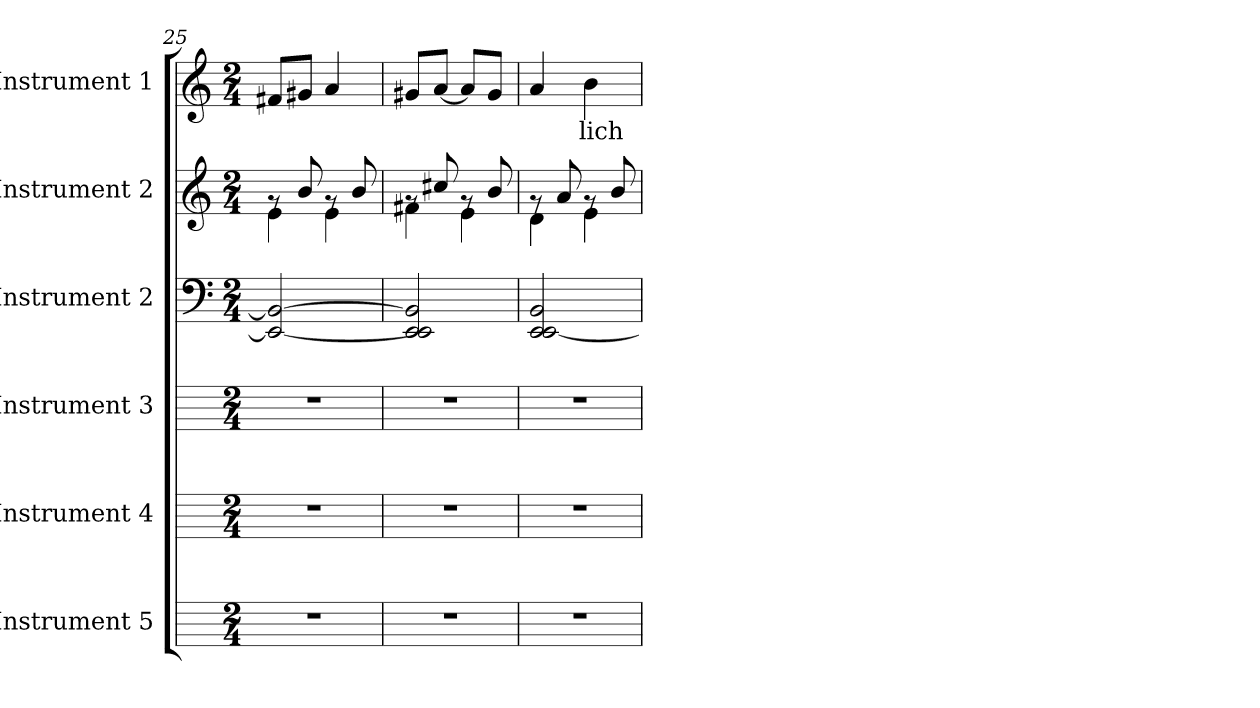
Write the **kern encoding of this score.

**kern	**kern	**kern	**kern	**kern	**kern	**text
*part6	*part5	*part4	*part3	*part2	*part1	*part1
*staff6	*staff5	*staff4	*staff3	*staff2	*staff1	*staff1
*I"Instrument 5	*I"Instrument 4	*I"Instrument 3	*I"Instrument 2	*I"Instrument 2	*I"Instrument 1	*
*	*	*	*clefF4	*clefG2	*clefG2	*
*k[]	*k[]	*k[]	*k[]	*k[]	*k[]	*
*C:	*C:	*C:	*C:	*C:	*C:	*
*M2/4	*M2/4	*M2/4	*M2/4	*M2/4	*M2/4	*
=25	=25	=25	=25	=25	=25	=25
*	*	*	*	*^	*	*
!	!	!	!	!	!	!	!LO:LY:b:cj
2r	2r	2r	2EE/_< 2BB/_>	8rf	4e\	8f#X/L	--
!	!	!	!	!	!	!	!LO:LY:b:cj
.	.	.	.	8b/	.	8g#X/J	--
!	!	!	!	!	!	!	!LO:LY:b:cj
.	.	.	.	8rf	4e\	4a/	--
.	.	.	.	8b/	.	.	.
=26	=26	=26	=26	=26	=26	=26	=26
!	!	!	!	!	!	!	!LO:LY:b:cj
2r	2r	2r	2EE/ 2EE/] 2BB/]	8rf	4f#X\	8g#X/L	--
!	!	!	!	!	!	!	!LO:LY:b:cj
.	.	.	.	8cc#X/	.	[<8a/J	--
!	!	!	!	!	!	!	!LO:LY:b:cj
.	.	.	.	8rf	4e\	8a/L]	--
!	!	!	!	!	!	!	!LO:LY:b:cj
.	.	.	.	8b/	.	8g#/J	--
!!LO:LB:g=z
=27	=27	=27	=27	=27	=27	=27	=27
!	!	!	!	!	!	!	!LO:LY:b:cj
2r	2r	2r	2BB/ 2EE/ [<2EE/	8rf	4d\	4a/	--
.	.	.	.	8a/	.	.	.
!	!	!	!	!	!	!	!LO:LY:b:cj
.	.	.	.	8rf	4e\	4b\	-lich
.	.	.	.	8b/	.	.	.
*	*	*	*	*v	*v	*	*
=	=	=	=	=	=	=
*-	*-	*-	*-	*-	*-	*-
